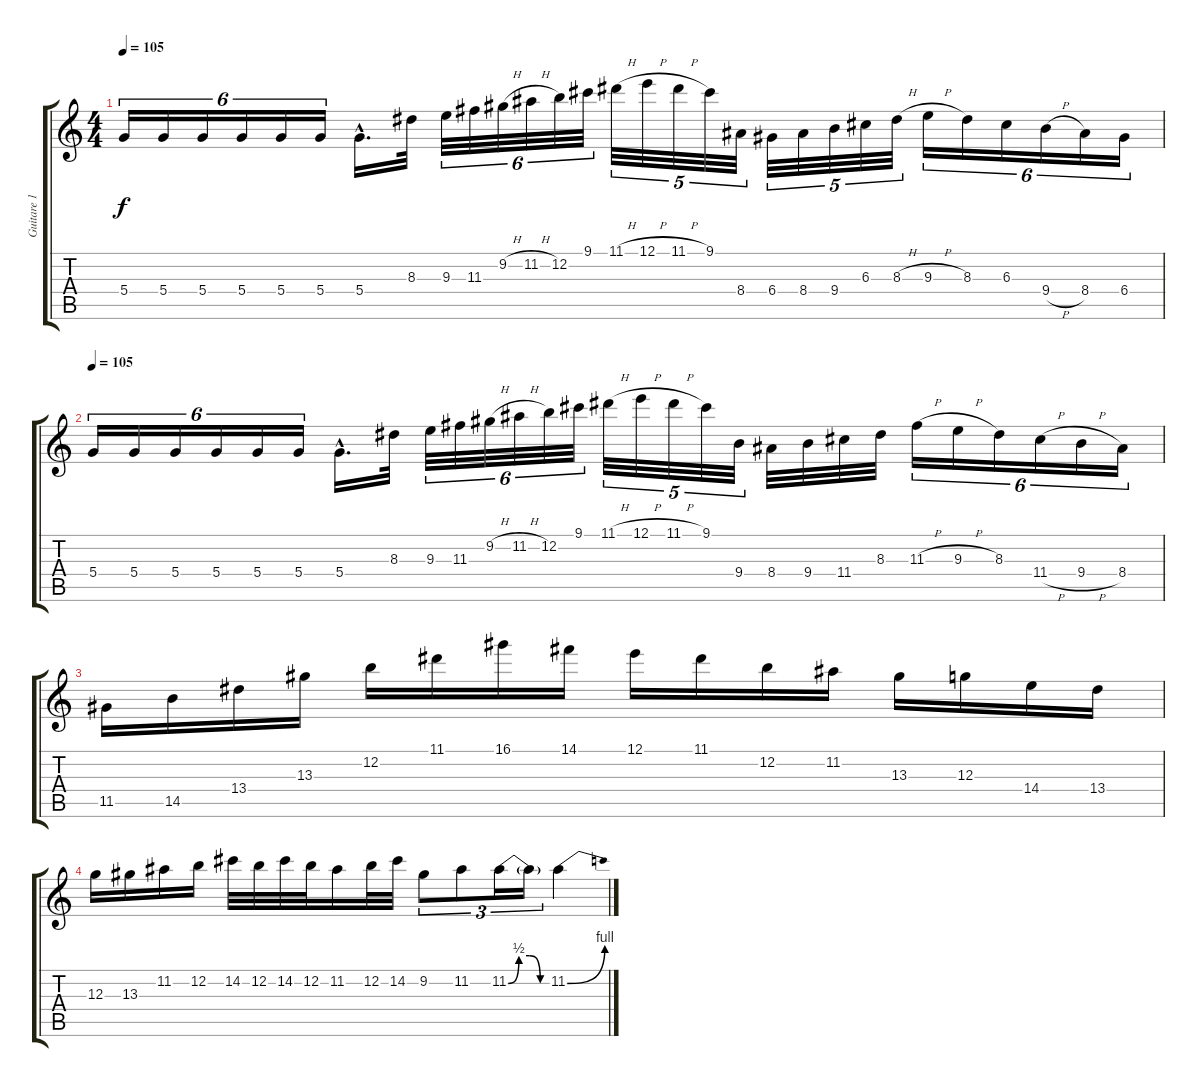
\track ("Guitare 1" "Guitare 1") {instrument overdrivenguitar}
\staff {score tabs}
\tuning (E4 B3 G3 D3 A2 E2) {hide}
\ts (4 4)
\tempo 105
\clef g2
\ks c
5.4.16{tu (6 4) dy f} 5.4.16{tu (6 4)} 5.4.16{tu (6 4)} 5.4.16{tu (6 4)} 5.4.16{tu (6 4)} 5.4.16{tu (6 4)} 5.4{hac}.16{d} 8.3.32 9.3.32{tu (6 4)} 11.3.32{tu (6 4)} 9.2{h}.32{tu (6 4)} 11.2{h}.32{tu (6 4)} 12.2.32{tu (6 4)} 9.1.32{tu (6 4)} 11.1{h}.32{tu (5 4)} 12.1{h}.32{tu (5 4)} 11.1{h}.32{tu (5 4)} 9.1.32{tu (5 4)} 8.4.32{tu (5 4)} 6.4.32{tu (5 4)} 8.4.32{tu (5 4)} 9.4.32{tu (5 4)} 6.3.32{tu (5 4)} 8.3{h}.32{tu (5 4)} 9.3{h}.16{tu (6 4)} 8.3.16{tu (6 4)} 6.3.16{tu (6 4)} 9.4{h}.16{tu (6 4)} 8.4.16{tu (6 4)} 6.4.16{tu (6 4)} |
\tempo 105
5.4.16{tu (6 4)} 5.4.16{tu (6 4)} 5.4.16{tu (6 4)} 5.4.16{tu (6 4)} 5.4.16{tu (6 4)} 5.4.16{tu (6 4)} 5.4{hac}.16{d} 8.3.32 9.3.32{tu (6 4)} 11.3.32{tu (6 4)} 9.2{h}.32{tu (6 4)} 11.2{h}.32{tu (6 4)} 12.2.32{tu (6 4)} 9.1.32{tu (6 4)} 11.1{h}.32{tu (5 4)} 12.1{h}.32{tu (5 4)} 11.1{h}.32{tu (5 4)} 9.1.32{tu (5 4)} 9.4.32{tu (5 4)} 8.4.32 9.4.32 11.4.32 8.3.32 11.3{h}.16{tu (6 4)} 9.3{h}.16{tu (6 4)} 8.3.16{tu (6 4)} 11.4{h}.16{tu (6 4)} 9.4{h}.16{tu (6 4)} 8.4.16{tu (6 4)} |
11.5.16 14.5.16 13.4.16 13.3.16 12.2.16 11.1.16 16.1.16 14.1.16 12.1.16 11.1.16 12.2.16 11.2.16 13.3.16 12.3.16 14.4.16 13.4.16 |
12.3.16 13.3.16 11.2.16 12.2.16 14.2.32 12.2.32 14.2.32 12.2.32 11.2.16 12.2.32 14.2.32 9.2.8{tu (3 2)} 11.2.8{tu (3 2)} 11.2{be (custom 0 0 15 2 30 2 45 0 60 0)}.16{tu (3 2)} 11.2{t}.16{tu (3 2)} 11.2{be (bend 0 0 60 4)}.4
